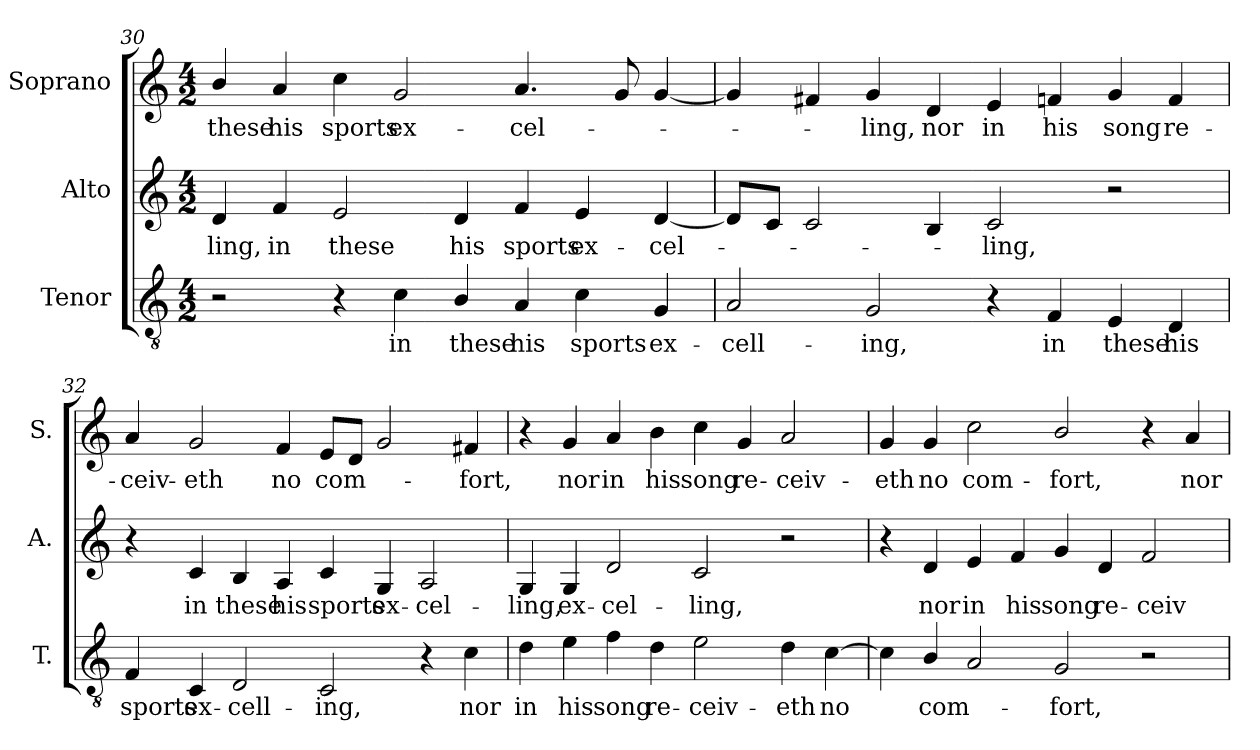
**kern	**text	**kern	**text	**kern	**text
*part3	*part3	*part2	*part2	*part1	*part1
*staff3	*staff3	*staff2	*staff2	*staff1	*staff1
*I"Tenor	*	*I"Alto	*	*I"Soprano	*
*I'T.	*	*I'A.	*	*I'S.	*
*clefGv2	*	*clefG2	*	*clefG2	*
*ITrd7c12	*	*	*	*	*
*k[]	*	*k[]	*	*k[]	*
*C:	*	*C:	*	*C:	*
*M4/2	*	*M4/2	*	*M4/2	*
=30	=30	=30	=30	=30	=30
!	!	!	!LO:LY:b:color=#000000	!	!
!	!	!	!	!	!LO:LY:b:color=#000000
2r	.	4di/	-ling,	4bi/	these
!	!	!	!LO:LY:b:color=#000000	!	!
!	!	!	!	!	!LO:LY:b:color=#000000
.	.	4fi/	in	4ai/	his
!	!	!	!LO:LY:b:color=#000000	!	!
!	!	!	!	!	!LO:LY:b:color=#000000
4r	.	2ei/	these	4cci\	sports
!	!LO:LY:b:color=#000000	!	!	!	!
!	!	!	!	!	!LO:LY:b:color=#000000
4Ci\	in	.	.	2gi/	ex-
!	!LO:LY:b:color=#000000	!	!	!	!
!	!	!	!LO:LY:b:color=#000000	!	!
4BBi/	these	4di/	his	.	.
!	!LO:LY:b:color=#000000	!	!	!	!
!	!	!	!LO:LY:b:color=#000000	!	!
!	!	!	!	!	!LO:LY:b:color=#000000
4AAi/	his	4fi/	sports	4.ai/	-cel-
!	!LO:LY:b:color=#000000	!	!	!	!
!	!	!	!LO:LY:b:color=#000000	!	!
4Ci\	sports	4ei/	ex-	.	.
.	.	.	.	8gi/	.
!	!LO:LY:b:color=#000000	!	!	!	!
!	!	!	!LO:LY:b:color=#000000	!	!
4GGi/	ex-	[4di/	-cel-	[4gi/	.
!!LO:PB:g=z
=31	=31	=31	=31	=31	=31
!	!LO:LY:b:color=#000000	!	!	!	!
2AAi/	-cell-	8di/L]	.	4gi/]	.
.	.	8ci/J	.	.	.
.	.	2ci/	.	4f#Xi/	.
!	!LO:LY:b:color=#000000	!	!	!	!
!	!	!	!	!	!LO:LY:b:color=#000000
2GGi/	-ing,	.	.	4gi/	-ling,
!	!	!	!	!	!LO:LY:b:color=#000000
.	.	4Bi/	.	4di/	nor
!	!	!	!LO:LY:b:color=#000000	!	!
!	!	!	!	!	!LO:LY:b:color=#000000
4r	.	2ci/	-ling,	4ei/	in
!	!LO:LY:b:color=#000000	!	!	!	!
!	!	!	!	!	!LO:LY:b:color=#000000
4FFi/	in	.	.	4fni/	his
!	!LO:LY:b:color=#000000	!	!	!	!
!	!	!	!	!	!LO:LY:b:color=#000000
4EEi/	these	2r	.	4gi/	song
!	!LO:LY:b:color=#000000	!	!	!	!
!	!	!	!	!	!LO:LY:b:color=#000000
4DDi/	his	.	.	4fi/	re-
=32	=32	=32	=32	=32	=32
!	!LO:LY:b:color=#000000	!	!	!	!
!	!	!	!	!	!LO:LY:b:color=#000000
4FFi/	sports	4r	.	4ai/	-ceiv-
!	!LO:LY:b:color=#000000	!	!	!	!
!	!	!	!LO:LY:b:color=#000000	!	!
!	!	!	!	!	!LO:LY:b:color=#000000
4CCi/	ex-	4ci/	in	2gi/	-eth
!	!LO:LY:b:color=#000000	!	!	!	!
!	!	!	!LO:LY:b:color=#000000	!	!
2DDi/	-cell-	4Bi/	these	.	.
!	!	!	!LO:LY:b:color=#000000	!	!
!	!	!	!	!	!LO:LY:b:color=#000000
.	.	4Ai/	his	4fi/	no
!	!LO:LY:b:color=#000000	!	!	!	!
!	!	!	!LO:LY:b:color=#000000	!	!
!	!	!	!	!	!LO:LY:b:color=#000000
2CCi/	-ing,	4ci/	sports	8ei/L	com-
.	.	.	.	8di/J	.
!	!	!	!LO:LY:b:color=#000000	!	!
.	.	4Gi/	ex-	2gi/	.
!	!	!	!LO:LY:b:color=#000000	!	!
4r	.	2Ai/	-cel-	.	.
!	!LO:LY:b:color=#000000	!	!	!	!
!	!	!	!	!	!LO:LY:b:color=#000000
4Ci\	nor	.	.	4f#Xi/	-fort,
=33	=33	=33	=33	=33	=33
!	!LO:LY:b:color=#000000	!	!	!	!
!	!	!	!LO:LY:b:color=#000000	!	!
4Di\	in	4Gi/	-ling,	4r	.
!	!LO:LY:b:color=#000000	!	!	!	!
!	!	!	!LO:LY:b:color=#000000	!	!
!	!	!	!	!	!LO:LY:b:color=#000000
4Ei\	his	4Gi/	ex-	4gi/	nor
!	!LO:LY:b:color=#000000	!	!	!	!
!	!	!	!LO:LY:b:color=#000000	!	!
!	!	!	!	!	!LO:LY:b:color=#000000
4Fi\	song	2di/	-cel-	4ai/	in
!	!LO:LY:b:color=#000000	!	!	!	!
!	!	!	!	!	!LO:LY:b:color=#000000
4Di\	re-	.	.	4bi\	his
!	!LO:LY:b:color=#000000	!	!	!	!
!	!	!	!LO:LY:b:color=#000000	!	!
!	!	!	!	!	!LO:LY:b:color=#000000
2Ei\	-ceiv-	2ci/	-ling,	4cci\	song
!	!	!	!	!	!LO:LY:b:color=#000000
.	.	.	.	4gi/	re-
!	!LO:LY:b:color=#000000	!	!	!	!
!	!	!	!	!	!LO:LY:b:color=#000000
4Di\	-eth	2r	.	2ai/	-ceiv-
!	!LO:LY:b:color=#000000	!	!	!	!
[4Ci\	no	.	.	.	.
!!LO:LB:g=z
=34	=34	=34	=34	=34	=34
!	!	!	!	!	!LO:LY:b:color=#000000
4Ci\]	.	4r	.	4gi/	-eth
!	!LO:LY:b:color=#000000	!	!	!	!
!	!	!	!LO:LY:b:color=#000000	!	!
!	!	!	!	!	!LO:LY:b:color=#000000
4BBi/	com-	4di/	nor	4gi/	no
!	!	!	!LO:LY:b:color=#000000	!	!
!	!	!	!	!	!LO:LY:b:color=#000000
2AAi/	.	4ei/	in	2cci\	com-
!	!	!	!LO:LY:b:color=#000000	!	!
.	.	4fi/	his	.	.
!	!LO:LY:b:color=#000000	!	!	!	!
!	!	!	!LO:LY:b:color=#000000	!	!
!	!	!	!	!	!LO:LY:b:color=#000000
2GGi/	-fort,	4gi/	song	2bi/	-fort,
!	!	!	!LO:LY:b:color=#000000	!	!
.	.	4di/	re-	.	.
!	!	!	!LO:LY:b:color=#000000	!	!
2r	.	2fi/	-ceiv-	4r	.
!	!	!	!	!	!LO:LY:b:color=#000000
.	.	.	.	4ai/	nor
=	=	=	=	=	=
*-	*-	*-	*-	*-	*-
